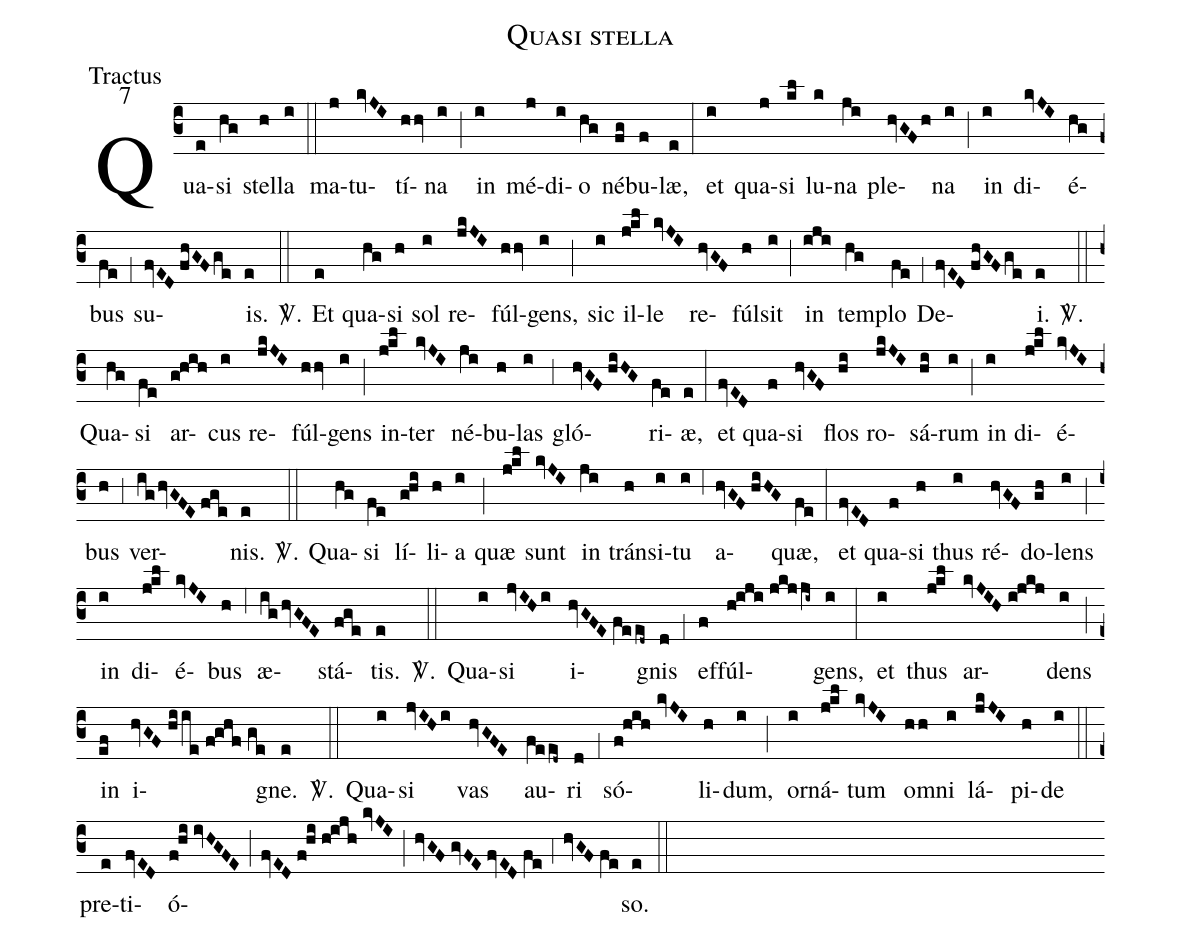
name:Quasi stella;
office-part:Tractus;
mode:7;
%%
(c3) Qua(e)si(hg) stel(h)la(i) (::) ma(j)tu(kvJI)tí(hhv)na(i) (;) in(i) mé(j)di(i)o(hg) né(fg)bu(f)læ,(e) (:) et(i) qua(j)si(kl) lu(k)na(ji) ple(hvGFh)na(i) (;) in(i) di(kvJI)é(hg)bus(fe) (;1) su(fvED//fhGF/ge)is.(e) <sp>V/</sp>.(::) Et(e) qua(hg)si(h) sol(i) re(jkJI)fúl(hhv)gens,(i) (;) sic(i) il(j!kl)le(kvJI) re(hvGF)fúl(h)sit(i) (;) in(iji) tem(hg)plo(fe) (;1) De(fvED//fhGF/ge)i.(e) <sp>V/</sp>.(::) Qua(hg)si(fe) ar(g!hih)cus(i) re(jkJI)fúl(hhv)gens(i) (;) in(j!kl)ter(kvJI) né(ji)bu(h)las(i) (;3) gló(hvGF//hiHG)ri(fe)æ,(e) (:) et(fvED) qua(f)si(hvGF) flos(hi) ro(jkJI)sá(hi)rum(i) (;) in(i) di(j!kl)é(kvJI)bus(h) (;3) ver(ig/hvGFE//fge)nis.(e) <sp>V/</sp>.(::) Qua(hg)si(fe) lí(g!hi)li(h)a(i) (;) quæ(j!kl) sunt(kvJI) in(ji) trán(h)si(i)tu(i) (;6) a(hvGF//hiHG)quæ,(fe) (:) et(fvED) qua(f)si(h) thus(i) ré(hvGF)do(gh)lens(i) (;) in(i) di(j!kl)é(kvJI)bus(h) (;6) æ(ig/hvGFE)stá(fge)tis.(e) <sp>V/</sp>.(::) Qua(i)si(jvIHi) i(hvGFE//feed~)gnis(d) (;1) ef(f)fúl(h!iji//jkjji~)gens,(i) (:) et(i) thus(j!kl) ar(kvJIH//i!!jkj)dens(i) (;) in(ef) i(hvGF//hiie//f!ghf//ge)gne.(e) <sp>V/</sp>.(::) Qua(i)si(jvIHi) vas(hvGFE) au(feed~)ri(d) (;1) só(f!hih//kvJI)li(h)dum,(i) (;) or(i)ná(j!kl)tum(kvJI) o(hh)mni(i) lá(jkJI)pi(h)de(i) (::) pre(e)ti(fvED)ó(f!hi//ivHGFE;fvED//f!hi//h!ijh//kvJI;hvGF//gvFE//fvED//fe;4hvGF//fe)so.(e) (::)
